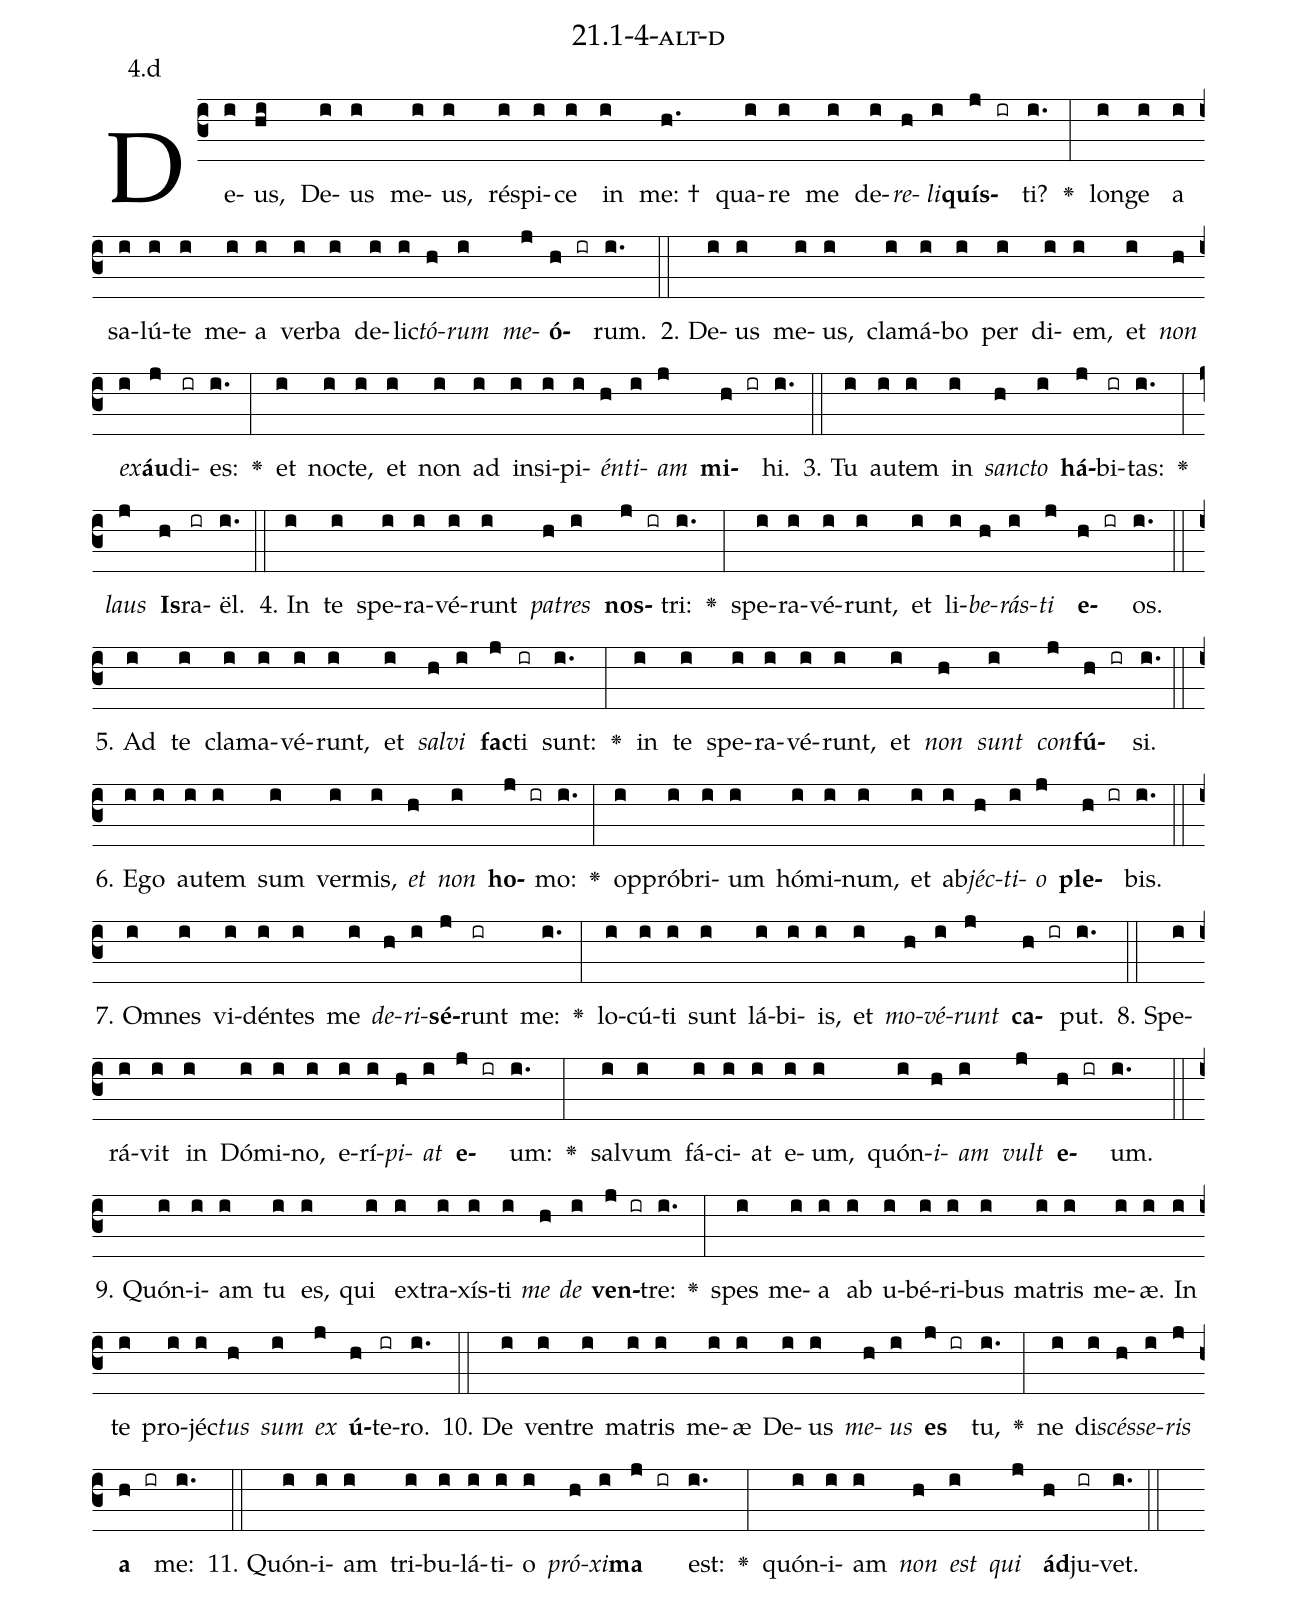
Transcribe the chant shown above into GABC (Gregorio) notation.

name: 21.1-4-alt-d;
annotation: 4.d;
%%
(c3)De(i)us,(hi) De(i)us(i) me(i)us,(i) ré(i)spi(i)ce(i) in(i) me: †(h.) qua(i)re(i) me(i) de(i)<i>re</i>(h)<i>li</i>(i)<b>quís</b>(j ir)ti?(i.) <v>\greheightstar</v>(:) lon(i)ge(i) a(i) sa(i)lú(i)te(i) me(i)a(i) ver(i)ba(i) de(i)lic(i)<i>tó</i>(h)<i>rum</i>(i) <i>me</i>(j)<b>ó</b>(h ir)rum.(i.) (::)
2. De(i)us(i) me(i)us,(i) cla(i)má(i)bo(i) per(i) di(i)em,(i) et(i) <i>non</i>(h) <i>ex</i>(i)<b>áu</b>(j)di(ir)es:(i.) <v>\greheightstar</v>(:) et(i) noc(i)te,(i) et(i) non(i) ad(i) in(i)si(i)pi(i)<i>én</i>(h)<i>ti</i>(i)<i>am</i>(j) <b>mi</b>(h ir)hi.(i.) (::)
3. Tu(i) au(i)tem(i) in(i) <i>sanc</i>(h)<i>to</i>(i) <b>há</b>(j)bi(ir)tas:(i.) <v>\greheightstar</v>(:) <i>laus</i>(j) <b>Is</b>(h)ra(ir)ël.(i.) (::)
4. In(i) te(i) spe(i)ra(i)vé(i)runt(i) <i>pa</i>(h)<i>tres</i>(i) <b>nos</b>(j ir)tri:(i.) <v>\greheightstar</v>(:) spe(i)ra(i)vé(i)runt,(i) et(i) li(i)<i>be</i>(h)<i>rás</i>(i)<i>ti</i>(j) <b>e</b>(h ir)os.(i.) (::)
5. Ad(i) te(i) cla(i)ma(i)vé(i)runt,(i) et(i) <i>sal</i>(h)<i>vi</i>(i) <b>fac</b>(j)ti(ir) sunt:(i.) <v>\greheightstar</v>(:) in(i) te(i) spe(i)ra(i)vé(i)runt,(i) et(i) <i>non</i>(h) <i>sunt</i>(i) <i>con</i>(j)<b>fú</b>(h ir)si.(i.) (::)
6. E(i)go(i) au(i)tem(i) sum(i) ver(i)mis,(i) <i>et</i>(h) <i>non</i>(i) <b>ho</b>(j ir)mo:(i.) <v>\greheightstar</v>(:) op(i)pró(i)bri(i)um(i) hó(i)mi(i)num,(i) et(i) ab(i)<i>jéc</i>(h)<i>ti</i>(i)<i>o</i>(j) <b>ple</b>(h ir)bis.(i.) (::)
7. Om(i)nes(i) vi(i)dén(i)tes(i) me(i) <i>de</i>(h)<i>ri</i>(i)<b>sé</b>(j)runt(ir) me:(i.) <v>\greheightstar</v>(:) lo(i)cú(i)ti(i) sunt(i) lá(i)bi(i)is,(i) et(i) <i>mo</i>(h)<i>vé</i>(i)<i>runt</i>(j) <b>ca</b>(h ir)put.(i.) (::)
8. Spe(i)rá(i)vit(i) in(i) Dó(i)mi(i)no,(i) e(i)rí(i)<i>pi</i>(h)<i>at</i>(i) <b>e</b>(j ir)um:(i.) <v>\greheightstar</v>(:) sal(i)vum(i) fá(i)ci(i)at(i) e(i)um,(i) quón(i)<i>i</i>(h)<i>am</i>(i) <i>vult</i>(j) <b>e</b>(h ir)um.(i.) (::)
9. Quón(i)i(i)am(i) tu(i) es,(i) qui(i) ex(i)tra(i)xís(i)ti(i) <i>me</i>(h) <i>de</i>(i) <b>ven</b>(j ir)tre:(i.) <v>\greheightstar</v>(:) spes(i) me(i)a(i) ab(i) u(i)bé(i)ri(i)bus(i) ma(i)tris(i) me(i)æ.(i) In(i) te(i) pro(i)jéc(i)<i>tus</i>(h) <i>sum</i>(i) <i>ex</i>(j) <b>ú</b>(h)te(ir)ro.(i.) (::)
10. De(i) ven(i)tre(i) ma(i)tris(i) me(i)æ(i) De(i)us(i) <i>me</i>(h)<i>us</i>(i) <b>es</b>(j ir) tu,(i.) <v>\greheightstar</v>(:) ne(i) di(i)<i>scés</i>(h)<i>se</i>(i)<i>ris</i>(j) <b>a</b>(h ir) me:(i.) (::)
11. Quón(i)i(i)am(i) tri(i)bu(i)lá(i)ti(i)o(i) <i>pró</i>(h)<i>xi</i>(i)<b>ma</b>(j ir) est:(i.) <v>\greheightstar</v>(:) quón(i)i(i)am(i) <i>non</i>(h) <i>est</i>(i) <i>qui</i>(j) <b>ád</b>(h)ju(ir)vet.(i.) (::)
